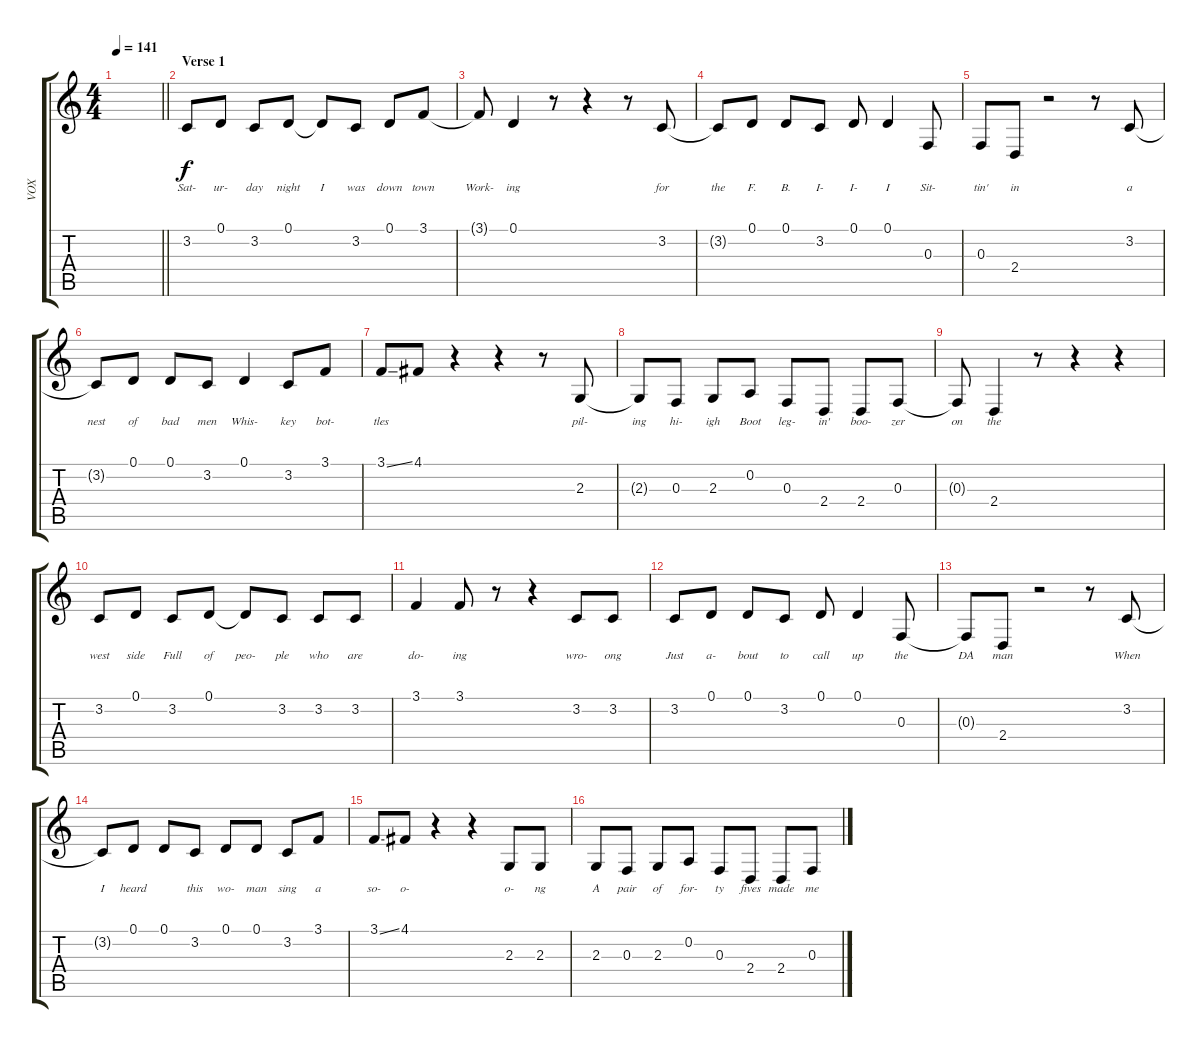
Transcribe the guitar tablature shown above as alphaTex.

\track ("VOX" "VOX") {instrument altosax}
\staff {score tabs}
\tuning (D4 A3 F3 C3 G2 D2) {hide}
\ts (4 4)
\tempo 141
\clef g2
\barLineRight lightlight
\ks c
|
\section ("" "Verse 1")
3.2.8{lyrics (0 "Sat-") lyrics (1 "") lyrics (2 "") lyrics (3 "") lyrics (4 "")} 0.1.8{lyrics (0 "ur-") lyrics (1 "") lyrics (2 "") lyrics (3 "") lyrics (4 "")} 3.2.8{lyrics (0 "day") lyrics (1 "") lyrics (2 "") lyrics (3 "") lyrics (4 "")} 0.1.8{lyrics (0 "night") lyrics (1 "") lyrics (2 "") lyrics (3 "") lyrics (4 "")} 0.1{t}.8{lyrics (0 "I") lyrics (1 "") lyrics (2 "") lyrics (3 "") lyrics (4 "")} 3.2.8{lyrics (0 "was") lyrics (1 "") lyrics (2 "") lyrics (3 "") lyrics (4 "")} 0.1.8{lyrics (0 "down") lyrics (1 "") lyrics (2 "") lyrics (3 "") lyrics (4 "")} 3.1.8{lyrics (0 "town") lyrics (1 "") lyrics (2 "") lyrics (3 "") lyrics (4 "")} |
3.1{t}.8{lyrics (0 "Work-") lyrics (1 "") lyrics (2 "") lyrics (3 "") lyrics (4 "")} 0.1.4{lyrics (0 "ing") lyrics (1 "") lyrics (2 "") lyrics (3 "") lyrics (4 "")} r.8 r.4 r.8 3.2.8{lyrics (0 "for") lyrics (1 "") lyrics (2 "") lyrics (3 "") lyrics (4 "")} |
3.2{t}.8{lyrics (0 "the") lyrics (1 "") lyrics (2 "") lyrics (3 "") lyrics (4 "")} 0.1.8{lyrics (0 "F.") lyrics (1 "") lyrics (2 "") lyrics (3 "") lyrics (4 "")} 0.1.8{lyrics (0 "B.") lyrics (1 "") lyrics (2 "") lyrics (3 "") lyrics (4 "")} 3.2.8{lyrics (0 "I-") lyrics (1 "") lyrics (2 "") lyrics (3 "") lyrics (4 "")} 0.1.8{lyrics (0 "I-") lyrics (1 "") lyrics (2 "") lyrics (3 "") lyrics (4 "")} 0.1.4{lyrics (0 "I") lyrics (1 "") lyrics (2 "") lyrics (3 "") lyrics (4 "")} 0.3.8{lyrics (0 "Sit-") lyrics (1 "") lyrics (2 "") lyrics (3 "") lyrics (4 "")} |
0.3.8{lyrics (0 "tin'") lyrics (1 "") lyrics (2 "") lyrics (3 "") lyrics (4 "")} 2.4.8{lyrics (0 "in") lyrics (1 "") lyrics (2 "") lyrics (3 "") lyrics (4 "")} r.2 r.8 3.2.8{lyrics (0 "a") lyrics (1 "") lyrics (2 "") lyrics (3 "") lyrics (4 "")} |
3.2{t}.8{lyrics (0 "nest") lyrics (1 "") lyrics (2 "") lyrics (3 "") lyrics (4 "")} 0.1.8{lyrics (0 "of") lyrics (1 "") lyrics (2 "") lyrics (3 "") lyrics (4 "")} 0.1.8{lyrics (0 "bad") lyrics (1 "") lyrics (2 "") lyrics (3 "") lyrics (4 "")} 3.2.8{lyrics (0 "men") lyrics (1 "") lyrics (2 "") lyrics (3 "") lyrics (4 "")} 0.1.4{lyrics (0 "Whis-") lyrics (1 "") lyrics (2 "") lyrics (3 "") lyrics (4 "")} 3.2.8{lyrics (0 "key") lyrics (1 "") lyrics (2 "") lyrics (3 "") lyrics (4 "")} 3.1.8{lyrics (0 "bot-") lyrics (1 "") lyrics (2 "") lyrics (3 "") lyrics (4 "")} |
3.1{ss}.8{lyrics (0 "tles") lyrics (1 "") lyrics (2 "") lyrics (3 "") lyrics (4 "")} 4.1.8{lyrics (0 "") lyrics (1 "") lyrics (2 "") lyrics (3 "") lyrics (4 "")} r.4 r.4 r.8 2.3.8{lyrics (0 "pil-") lyrics (1 "") lyrics (2 "") lyrics (3 "") lyrics (4 "")} |
2.3{t}.8{lyrics (0 "ing") lyrics (1 "") lyrics (2 "") lyrics (3 "") lyrics (4 "")} 0.3.8{lyrics (0 "hi-") lyrics (1 "") lyrics (2 "") lyrics (3 "") lyrics (4 "")} 2.3.8{lyrics (0 "igh") lyrics (1 "") lyrics (2 "") lyrics (3 "") lyrics (4 "")} 0.2.8{lyrics (0 "Boot") lyrics (1 "") lyrics (2 "") lyrics (3 "") lyrics (4 "")} 0.3.8{lyrics (0 "leg-") lyrics (1 "") lyrics (2 "") lyrics (3 "") lyrics (4 "")} 2.4.8{lyrics (0 "in'") lyrics (1 "") lyrics (2 "") lyrics (3 "") lyrics (4 "")} 2.4.8{lyrics (0 "boo-") lyrics (1 "") lyrics (2 "") lyrics (3 "") lyrics (4 "")} 0.3.8{lyrics (0 "zer") lyrics (1 "") lyrics (2 "") lyrics (3 "") lyrics (4 "")} |
0.3{t}.8{lyrics (0 "on") lyrics (1 "") lyrics (2 "") lyrics (3 "") lyrics (4 "")} 2.4.4{lyrics (0 "the") lyrics (1 "") lyrics (2 "") lyrics (3 "") lyrics (4 "")} r.8 r.4 r.4 |
3.2.8{lyrics (0 "west") lyrics (1 "") lyrics (2 "") lyrics (3 "") lyrics (4 "")} 0.1.8{lyrics (0 "side") lyrics (1 "") lyrics (2 "") lyrics (3 "") lyrics (4 "")} 3.2.8{lyrics (0 "Full") lyrics (1 "") lyrics (2 "") lyrics (3 "") lyrics (4 "")} 0.1.8{lyrics (0 "of") lyrics (1 "") lyrics (2 "") lyrics (3 "") lyrics (4 "")} 0.1{t}.8{lyrics (0 "peo-") lyrics (1 "") lyrics (2 "") lyrics (3 "") lyrics (4 "")} 3.2.8{lyrics (0 "ple") lyrics (1 "") lyrics (2 "") lyrics (3 "") lyrics (4 "")} 3.2.8{lyrics (0 "who") lyrics (1 "") lyrics (2 "") lyrics (3 "") lyrics (4 "")} 3.2.8{lyrics (0 "are") lyrics (1 "") lyrics (2 "") lyrics (3 "") lyrics (4 "")} |
3.1.4{lyrics (0 "do-") lyrics (1 "") lyrics (2 "") lyrics (3 "") lyrics (4 "")} 3.1.8{lyrics (0 "ing") lyrics (1 "") lyrics (2 "") lyrics (3 "") lyrics (4 "")} r.8 r.4 3.2.8{lyrics (0 "wro-") lyrics (1 "") lyrics (2 "") lyrics (3 "") lyrics (4 "")} 3.2.8{lyrics (0 "ong") lyrics (1 "") lyrics (2 "") lyrics (3 "") lyrics (4 "")} |
3.2.8{lyrics (0 "Just") lyrics (1 "") lyrics (2 "") lyrics (3 "") lyrics (4 "")} 0.1.8{lyrics (0 "a-") lyrics (1 "") lyrics (2 "") lyrics (3 "") lyrics (4 "")} 0.1.8{lyrics (0 "bout") lyrics (1 "") lyrics (2 "") lyrics (3 "") lyrics (4 "")} 3.2.8{lyrics (0 "to") lyrics (1 "") lyrics (2 "") lyrics (3 "") lyrics (4 "")} 0.1.8{lyrics (0 "call") lyrics (1 "") lyrics (2 "") lyrics (3 "") lyrics (4 "")} 0.1.4{lyrics (0 "up") lyrics (1 "") lyrics (2 "") lyrics (3 "") lyrics (4 "")} 0.3.8{lyrics (0 "the") lyrics (1 "") lyrics (2 "") lyrics (3 "") lyrics (4 "")} |
0.3{t}.8{lyrics (0 "DA") lyrics (1 "") lyrics (2 "") lyrics (3 "") lyrics (4 "")} 2.4.8{lyrics (0 "man") lyrics (1 "") lyrics (2 "") lyrics (3 "") lyrics (4 "")} r.2 r.8 3.2.8{lyrics (0 "When") lyrics (1 "") lyrics (2 "") lyrics (3 "") lyrics (4 "")} |
3.2{t}.8{lyrics (0 "I") lyrics (1 "") lyrics (2 "") lyrics (3 "") lyrics (4 "")} 0.1.8{lyrics (0 "heard") lyrics (1 "") lyrics (2 "") lyrics (3 "") lyrics (4 "")} 0.1.8{lyrics (0 "") lyrics (1 "") lyrics (2 "") lyrics (3 "") lyrics (4 "")} 3.2.8{lyrics (0 "this") lyrics (1 "") lyrics (2 "") lyrics (3 "") lyrics (4 "")} 0.1.8{lyrics (0 "wo-") lyrics (1 "") lyrics (2 "") lyrics (3 "") lyrics (4 "")} 0.1.8{lyrics (0 "man") lyrics (1 "") lyrics (2 "") lyrics (3 "") lyrics (4 "")} 3.2.8{lyrics (0 "sing") lyrics (1 "") lyrics (2 "") lyrics (3 "") lyrics (4 "")} 3.1.8{lyrics (0 "a") lyrics (1 "") lyrics (2 "") lyrics (3 "") lyrics (4 "")} |
3.1{ss}.8{lyrics (0 "so-") lyrics (1 "") lyrics (2 "") lyrics (3 "") lyrics (4 "")} 4.1.8{lyrics (0 "o-") lyrics (1 "") lyrics (2 "") lyrics (3 "") lyrics (4 "")} r.4 r.4 2.3.8{lyrics (0 "o-") lyrics (1 "") lyrics (2 "") lyrics (3 "") lyrics (4 "")} 2.3.8{lyrics (0 "ng") lyrics (1 "") lyrics (2 "") lyrics (3 "") lyrics (4 "")} |
2.3.8{lyrics (0 "A") lyrics (1 "") lyrics (2 "") lyrics (3 "") lyrics (4 "")} 0.3.8{lyrics (0 "pair") lyrics (1 "") lyrics (2 "") lyrics (3 "") lyrics (4 "")} 2.3.8{lyrics (0 "of") lyrics (1 "") lyrics (2 "") lyrics (3 "") lyrics (4 "")} 0.2.8{lyrics (0 "for-") lyrics (1 "") lyrics (2 "") lyrics (3 "") lyrics (4 "")} 0.3.8{lyrics (0 "ty") lyrics (1 "") lyrics (2 "") lyrics (3 "") lyrics (4 "")} 2.4.8{lyrics (0 "fives") lyrics (1 "") lyrics (2 "") lyrics (3 "") lyrics (4 "")} 2.4.8{lyrics (0 "made") lyrics (1 "") lyrics (2 "") lyrics (3 "") lyrics (4 "")} 0.3.8{lyrics (0 "me") lyrics (1 "") lyrics (2 "") lyrics (3 "") lyrics (4 "")}
